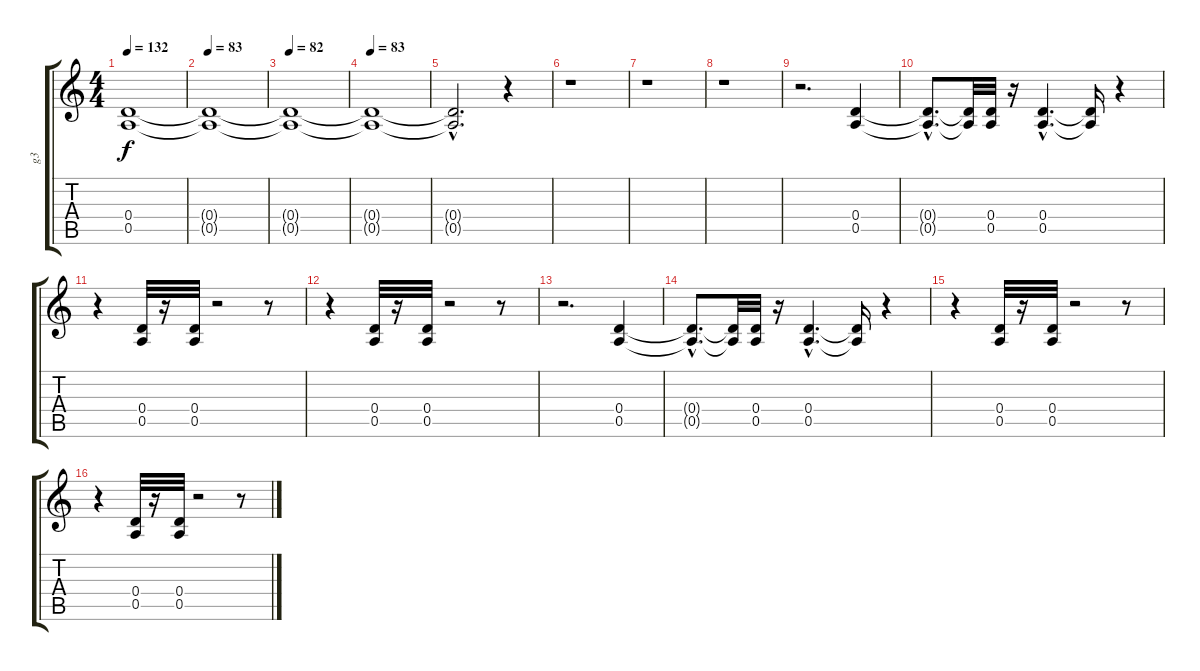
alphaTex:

\track ("g3" "g3") {instrument overdrivenguitar}
\staff {score tabs}
\tuning (E4 B3 G3 D3 A2 E2) {hide}
\ts (4 4)
\tempo 132
\clef g2
\ks c
(0.4{t} 0.5{t}).1{dy f} |
\tempo 83
(0.4{t} 0.5{t}).1 |
\tempo 82
(0.4{t} 0.5{t}).1 |
\tempo 83
(0.4{t} 0.5{t}).1 |
(0.4{t} 0.5{hac t}).2{d} r.4 |
r.1 |
r.1 |
r.1 |
r.2{d} (0.4 0.5).4 |
(0.4{hac t} 0.5{hac t}).8{d} (0.4{t} 0.5{t}).32 (0.4 0.5).32 r.16 (0.4{hac} 0.5{hac}).4{d} (0.4{t} 0.5{t}).16 r.4 |
r.4 (0.4 0.5).32 r.16 (0.4 0.5).32 r.2 r.8 |
r.4 (0.4 0.5).32 r.16 (0.4 0.5).32 r.2 r.8 |
r.2{d} (0.4 0.5).4 |
(0.4{hac t} 0.5{hac t}).8{d} (0.4{t} 0.5{t}).32 (0.4 0.5).32 r.16 (0.4{hac} 0.5{hac}).4{d} (0.4{t} 0.5{t}).16 r.4 |
r.4 (0.4 0.5).32 r.16 (0.4 0.5).32 r.2 r.8 |
r.4 (0.4 0.5).32 r.16 (0.4 0.5).32 r.2 r.8
